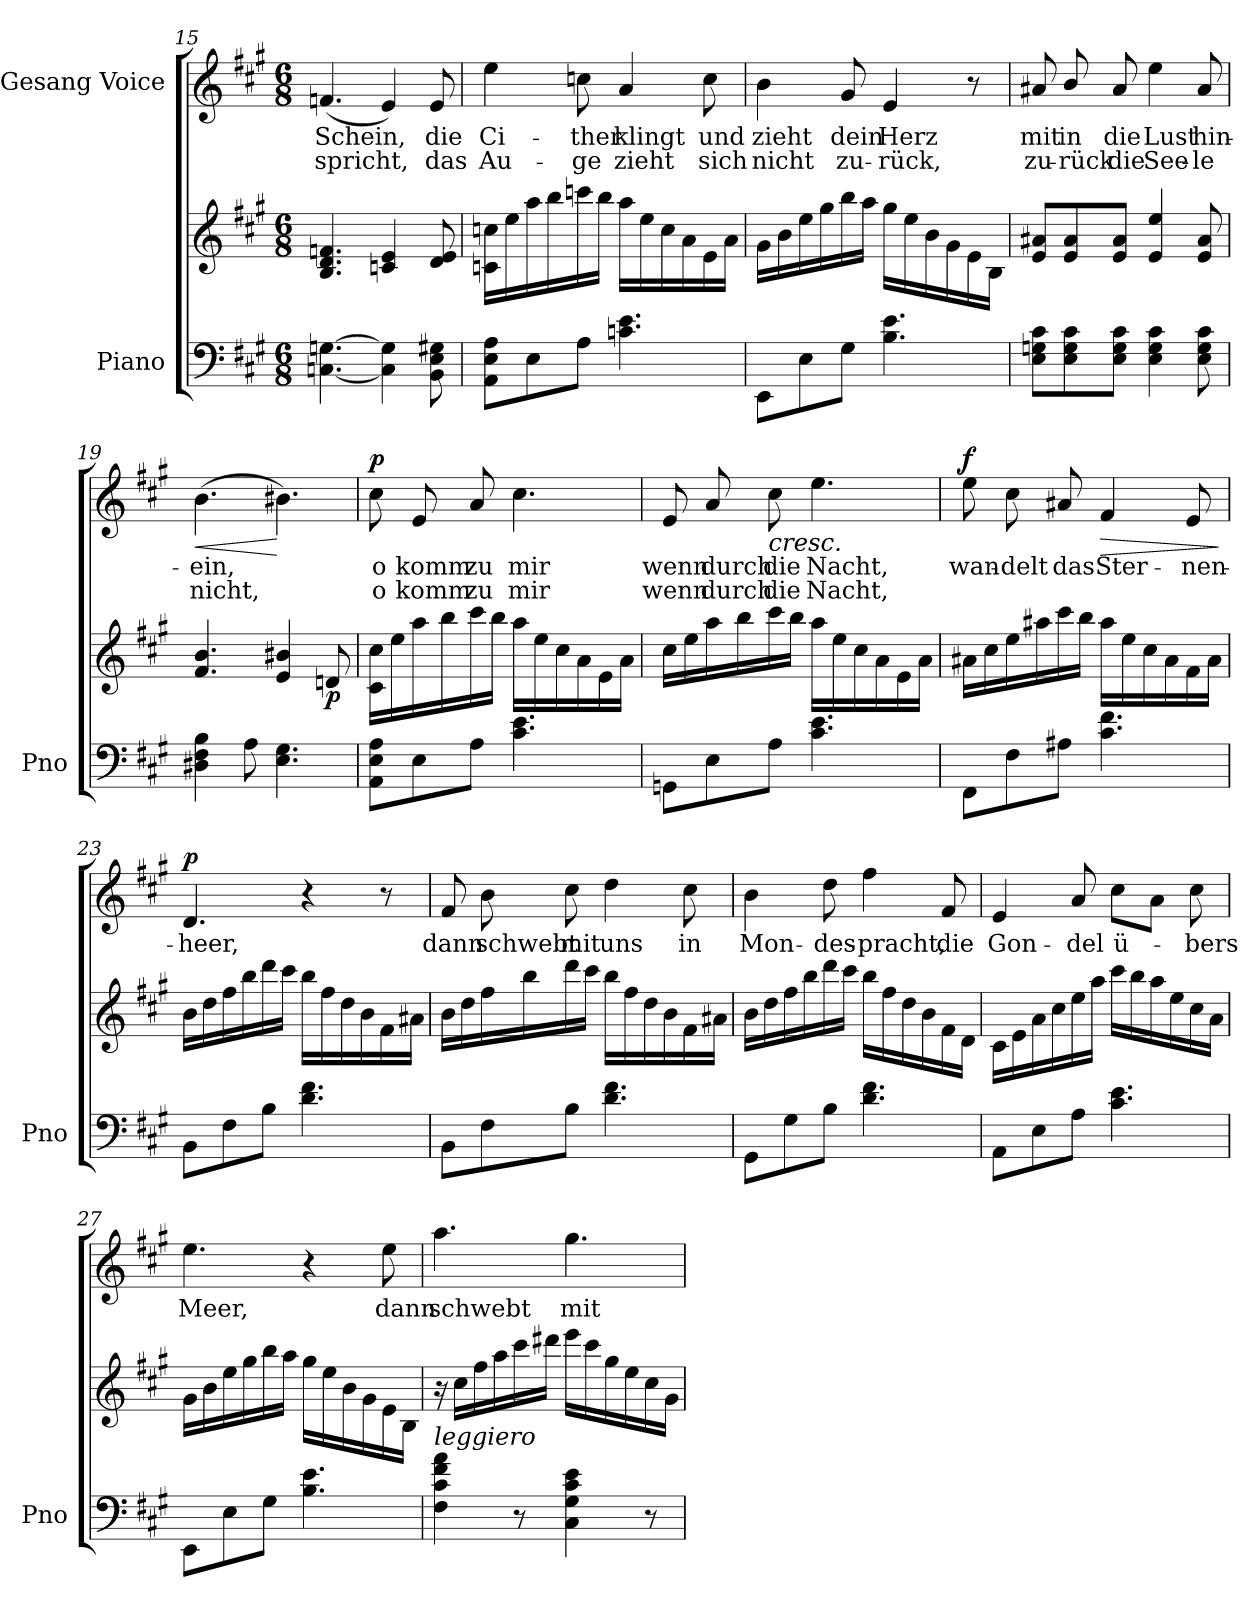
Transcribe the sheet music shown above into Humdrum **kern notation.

**kern	**kern	**dynam	**kern	**text	**text	**dynam
*part2	*part2	*part2	*part1	*part1	*part1	*part1
*staff3	*staff2	*staff2/3	*staff1	*staff1	*staff1	*staff1
*I"Piano	*	*	*I"Gesang Voice	*	*	*
*I'Pno	*	*	*	*	*	*
*clefF4	*clefG2	*	*clefG2	*	*	*
*k[f#c#g#]	*k[f#c#g#]	*	*k[f#c#g#]	*	*	*
*M6/8	*M6/8	*	*M6/8	*	*	*
=15	=15	=15	=15	=15	=15	=15
[4.Cn\ [4.Gn\	4.B/ 4.d/ 4.fn/	.	(4.fn/	Schein,	spricht,	.
4C\] 4G\]	4cn/ 4e/	.	4e/)	.	.	.
8BB\ 8E\ 8G#X\	8d/ 8e/	.	8e/	die	das	.
=16	=16	=16	=16	=16	=16	=16
8AA\ 8E\ 8A\L	16cn\ 16ccn\LL	.	4ee\	Ci-	Au-	.
.	16ee\	.	.	.	.	.
8E\	16aa\	.	.	.	.	.
.	16bb\	.	.	.	.	.
8A\J	16cccn\	.	8ccn\	-ther	-ge	.
.	16bb\JJ	.	.	.	.	.
4.cn\ 4.e\	16aa\LL	.	4a/	klingt	zieht	.
.	16ee\	.	.	.	.	.
.	16cc\	.	.	.	.	.
.	16a\	.	.	.	.	.
.	16e\	.	8cc\	und	sich	.
.	16a\JJ	.	.	.	.	.
=17	=17	=17	=17	=17	=17	=17
8EE\L	16g#\LL	.	4b\	zieht	nicht	.
.	16b\	.	.	.	.	.
8E\	16ee\	.	.	.	.	.
.	16gg#\	.	.	.	.	.
8G#\J	16bb\	.	8g#/	dein	zu-	.
.	16aa\JJ	.	.	.	.	.
4.B\ 4.e\	16gg#\LL	.	4e/	Herz	-rück,	.
.	16ee\	.	.	.	.	.
.	16b\	.	.	.	.	.
.	16g#\	.	.	.	.	.
.	16e\	.	8r	.	.	.
.	16B\JJ	.	.	.	.	.
=18	=18	=18	=18	=18	=18	=18
8E\ 8Gn\ 8c#\L	8e/ 8a#X/L	.	8a#X/	mit	zu-	.
8E\ 8G\ 8c#\	8e/ 8a#/	.	8b/	in	-rück	.
8E\ 8G\ 8c#\J	8e/ 8a#/J	.	8a#/	die	die	.
4E\ 4G\ 4c#\	4e/ 4ee/	.	4ee\	Lust	See-	.
8E\ 8G\ 8c#\	8e/ 8a#/	.	8a#/	hin-	-le	.
=19	=19	=19	=19	=19	=19	=19
!	!	!	!	!	!	!LO:HP:b
4D#X\ 4F#\ 4B\	4.f#/ 4.b/	.	(4.b\	-ein,	nicht,	<
8A\	.	.	.	.	.	.
4.E\ 4.G#\	4e/ 4b#X/	.	4.b#X\)	.	.	[
!	!	!LO:DY:b	!	!	!	!
.	8dn/	p	.	.	.	.
=20	=20	=20	=20	=20	=20	=20
!	!	!	!	!	!	!LO:DY:b
8AA\ 8E\ 8A\L	16c#\ 16cc#\LL	.	8cc#\	o	o	p
.	16ee\	.	.	.	.	.
8E\	16aa\	.	8e/	komm	komm	.
.	16bb\	.	.	.	.	.
8A\J	16ccc#\	.	8a/	zu	zu	.
.	16bb\JJ	.	.	.	.	.
4.c#\ 4.e\	16aa\LL	.	4.cc#\	mir	mir	.
.	16ee\	.	.	.	.	.
.	16cc#\	.	.	.	.	.
.	16a\	.	.	.	.	.
.	16e\	.	.	.	.	.
.	16a\JJ	.	.	.	.	.
=21	=21	=21	=21	=21	=21	=21
8GGn\L	16cc#\LL	.	8e/	wenn	wenn	.
.	16ee\	.	.	.	.	.
8E\	16aa\	.	8a/	durch	durch	.
.	16bb\	.	.	.	.	.
!	!	!	!LO:TX:b:i:t=cresc.	!	!	!
8A\J	16ccc#\	.	8cc#\	die	die	.
.	16bb\JJ	.	.	.	.	.
4.c#\ 4.e\	16aa\LL	.	4.ee\	Nacht,	Nacht,	.
.	16ee\	.	.	.	.	.
.	16cc#\	.	.	.	.	.
.	16a\	.	.	.	.	.
.	16e\	.	.	.	.	.
.	16a\JJ	.	.	.	.	.
=22	=22	=22	=22	=22	=22	=22
!	!	!	!	!	!	!LO:DY:b
8FF#\L	16a#X\LL	.	8ee\	wan-	.	f
.	16cc#\	.	.	.	.	.
8F#\	16ee\	.	8cc#\	-delt	.	.
.	16aa#X\	.	.	.	.	.
8A#X\J	16ccc#\	.	8a#X/	das	.	.
.	16bb\JJ	.	.	.	.	.
!	!	!	!	!	!	!LO:HP:b
4.c#\ 4.f#\	16aa#\LL	.	4f#/	Ster-	.	>
.	16ee\	.	.	.	.	.
.	16cc#\	.	.	.	.	.
.	16a#\	.	.	.	.	.
.	16f#\	.	8e/	-nen-	.	.
.	16a#\JJ	.	.	.	.	.
.	.	.	.	.	.	]
=23	=23	=23	=23	=23	=23	=23
!	!	!	!	!	!	!LO:DY:b
8BB\L	16b\LL	.	4.d/	-heer,	.	p
.	16dd\	.	.	.	.	.
8F#\	16ff#\	.	.	.	.	.
.	16bb\	.	.	.	.	.
8B\J	16ddd\	.	.	.	.	.
.	16ccc#\JJ	.	.	.	.	.
4.d\ 4.f#\	16bb\LL	.	4r	.	.	.
.	16ff#\	.	.	.	.	.
.	16dd\	.	.	.	.	.
.	16b\	.	.	.	.	.
.	16f#\	.	8r	.	.	.
.	16a#X\JJ	.	.	.	.	.
=24	=24	=24	=24	=24	=24	=24
8BB\L	16b\LL	.	8f#/	dann	.	.
.	16dd\	.	.	.	.	.
8F#\	16ff#\	.	8b\	schwebt	.	.
.	16bb\	.	.	.	.	.
8B\J	16ddd\	.	8cc#\	mit	.	.
.	16ccc#\JJ	.	.	.	.	.
4.d\ 4.f#\	16bb\LL	.	4dd\	uns	.	.
.	16ff#\	.	.	.	.	.
.	16dd\	.	.	.	.	.
.	16b\	.	.	.	.	.
.	16f#\	.	8cc#\	in	.	.
.	16a#X\JJ	.	.	.	.	.
=25	=25	=25	=25	=25	=25	=25
8GG#\L	16b\LL	.	4b\	Mon-	.	.
.	16dd\	.	.	.	.	.
8G#\	16ff#\	.	.	.	.	.
.	16bb\	.	.	.	.	.
8B\J	16ddd\	.	8dd\	-des-	.	.
.	16ccc#\JJ	.	.	.	.	.
4.d\ 4.f#\	16bb\LL	.	4ff#\	-pracht,	.	.
.	16ff#\	.	.	.	.	.
.	16dd\	.	.	.	.	.
.	16b\	.	.	.	.	.
.	16f#\	.	8f#/	die	.	.
.	16d\JJ	.	.	.	.	.
=26	=26	=26	=26	=26	=26	=26
8AA\L	16c#\LL	.	4e/	Gon-	.	.
.	16e\	.	.	.	.	.
8E\	16a\	.	.	.	.	.
.	16cc#\	.	.	.	.	.
8A\J	16ee\	.	8a/	-del	.	.
.	16aa\JJ	.	.	.	.	.
4.c#\ 4.e\	16ccc#\LL	.	8cc#\L	ü-	.	.
.	16bb\	.	.	.	.	.
.	16aa\	.	8a\J	.	.	.
.	16ee\	.	.	.	.	.
.	16cc#\	.	8cc#\	-bers	.	.
.	16a\JJ	.	.	.	.	.
=27	=27	=27	=27	=27	=27	=27
8EE\L	16g#\LL	.	4.ee\	Meer,	.	.
.	16b\	.	.	.	.	.
8E\	16ee\	.	.	.	.	.
.	16gg#\	.	.	.	.	.
8G#\J	16bb\	.	.	.	.	.
.	16aa\JJ	.	.	.	.	.
4.B\ 4.e\	16gg#\LL	.	4r	.	.	.
.	16ee\	.	.	.	.	.
.	16b\	.	.	.	.	.
.	16g#\	.	.	.	.	.
.	16e\	.	8ee\	dann	.	.
.	16B\JJ	.	.	.	.	.
=28	=28	=28	=28	=28	=28	=28
!LO:TX:i:t=leggiero	!	!	!	!	!	!
4F#\ 4c#\ 4f#\ 4a\	16r	.	4.aa\	schwebt	.	.
.	16cc#\LL	.	.	.	.	.
.	16ff#\	.	.	.	.	.
.	16aa\	.	.	.	.	.
8r	16ccc#\	.	.	.	.	.
.	16ddd#X\JJ	.	.	.	.	.
4C#\ 4G#\ 4c#\ 4e\	16eee\LL	.	4.gg#\	mit	.	.
.	16ccc#\	.	.	.	.	.
.	16gg#\	.	.	.	.	.
.	16ee\	.	.	.	.	.
8r	16cc#\	.	.	.	.	.
.	16g#\JJ	.	.	.	.	.
=	=	=	=	=	=	=
*-	*-	*-	*-	*-	*-	*-
